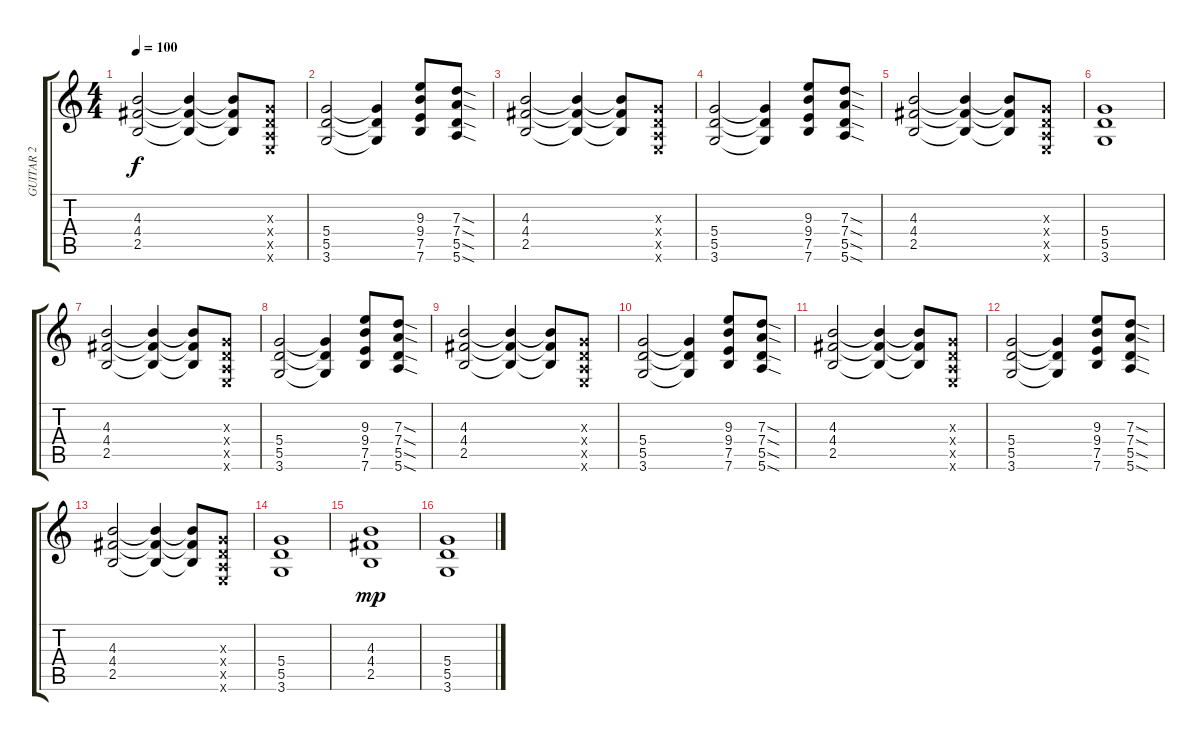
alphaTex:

\track ("GUITAR 2" "GUITAR 2") {instrument distortionguitar}
\staff {score tabs}
\tuning (E4 B3 G3 D3 A2 E2) {hide}
\ts (4 4)
\tempo 100
\clef g2
\ks c
(4.3 4.4 2.5).2{dy f} (4.3{t} 4.4{t} 2.5{t}).4 (4.3{t} 4.4{t} 2.5{t}).8 (0.3{x} 0.4{x} 0.5{x} 0.6{x}).8 |
(5.4 5.5 3.6).2 (5.4{t} 5.5{t} 3.6{t}).4 (9.3 9.4 7.5 7.6).8 (7.3{sod} 7.4{sod} 5.5{sod} 5.6{sod}).8 |
(4.3 4.4 2.5).2 (4.3{t} 4.4{t} 2.5{t}).4 (4.3{t} 4.4{t} 2.5{t}).8 (0.3{x} 0.4{x} 0.5{x} 0.6{x}).8 |
(5.4 5.5 3.6).2 (5.4{t} 5.5{t} 3.6{t}).4 (9.3 9.4 7.5 7.6).8 (7.3{sod} 7.4{sod} 5.5{sod} 5.6{sod}).8 |
(4.3 4.4 2.5).2 (4.3{t} 4.4{t} 2.5{t}).4 (4.3{t} 4.4{t} 2.5{t}).8 (0.3{x} 0.4{x} 0.5{x} 0.6{x}).8 |
(5.4 5.5 3.6).1 |
(4.3 4.4 2.5).2 (4.3{t} 4.4{t} 2.5{t}).4 (4.3{t} 4.4{t} 2.5{t}).8 (0.3{x} 0.4{x} 0.5{x} 0.6{x}).8 |
(5.4 5.5 3.6).2 (5.4{t} 5.5{t} 3.6{t}).4 (9.3 9.4 7.5 7.6).8 (7.3{sod} 7.4{sod} 5.5{sod} 5.6{sod}).8 |
(4.3 4.4 2.5).2 (4.3{t} 4.4{t} 2.5{t}).4 (4.3{t} 4.4{t} 2.5{t}).8 (0.3{x} 0.4{x} 0.5{x} 0.6{x}).8 |
(5.4 5.5 3.6).2 (5.4{t} 5.5{t} 3.6{t}).4 (9.3 9.4 7.5 7.6).8 (7.3{sod} 7.4{sod} 5.5{sod} 5.6{sod}).8 |
(4.3 4.4 2.5).2 (4.3{t} 4.4{t} 2.5{t}).4 (4.3{t} 4.4{t} 2.5{t}).8 (0.3{x} 0.4{x} 0.5{x} 0.6{x}).8 |
(5.4 5.5 3.6).2 (5.4{t} 5.5{t} 3.6{t}).4 (9.3 9.4 7.5 7.6).8 (7.3{sod} 7.4{sod} 5.5{sod} 5.6{sod}).8 |
(4.3 4.4 2.5).2 (4.3{t} 4.4{t} 2.5{t}).4 (4.3{t} 4.4{t} 2.5{t}).8 (0.3{x} 0.4{x} 0.5{x} 0.6{x}).8 |
(5.4 5.5 3.6).1 |
(4.3 4.4 2.5).1{dy mp} |
(5.4 5.5 3.6).1
